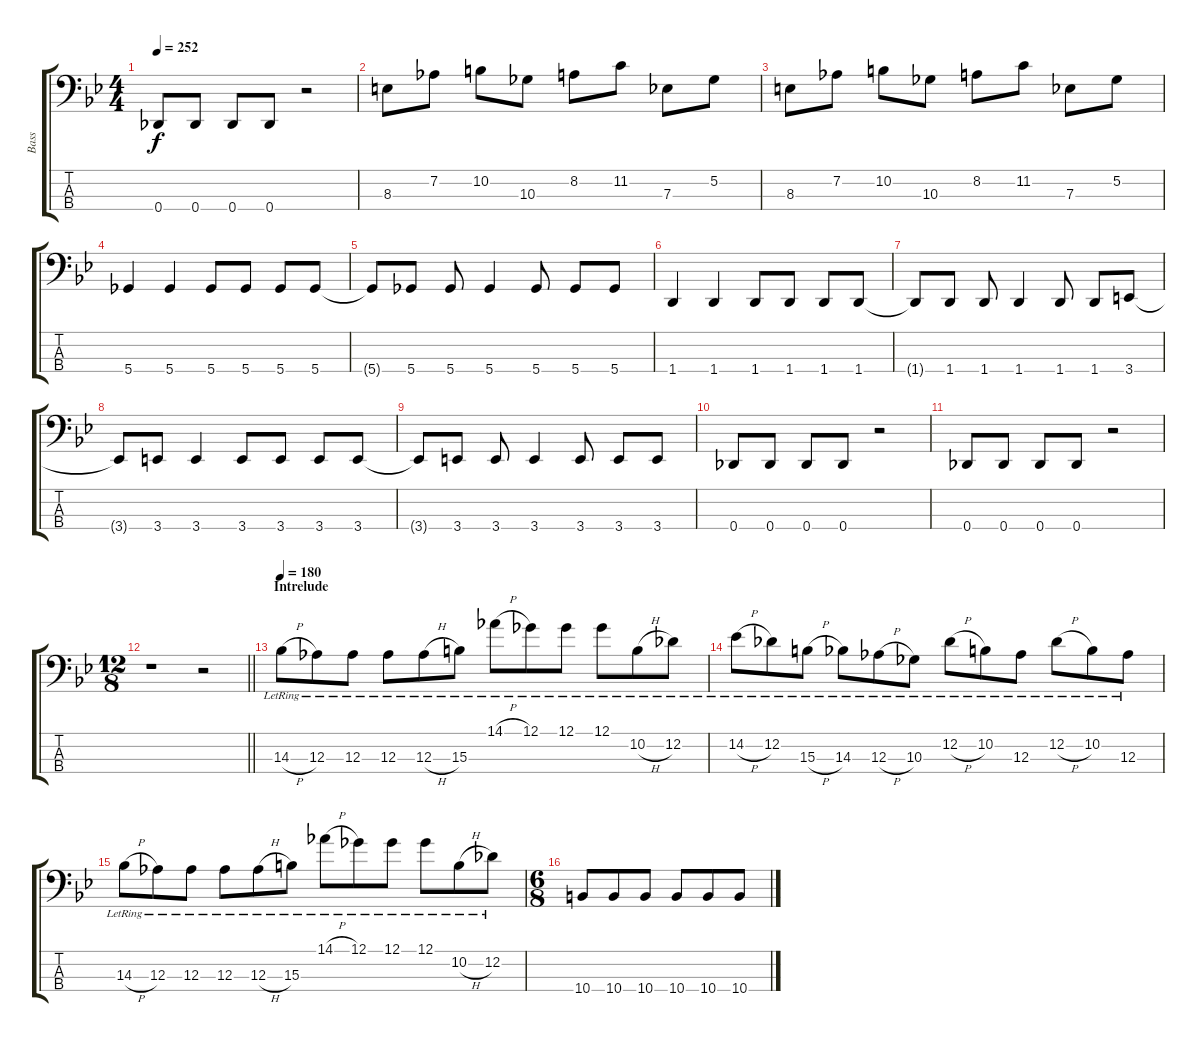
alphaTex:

\track ("Bass" "Bass") {instrument electricbassfinger}
\staff {score tabs}
\tuning (Gb2 Db2 Ab1 Db1) {hide}
\ts (4 4)
\tempo 252
\clef f4
\ks bb
0.4.8{dy f} 0.4.8 0.4.8 0.4.8 r.2 |
8.3.8 7.2.8 10.2.8 10.3.8 8.2.8 11.2.8 7.3.8 5.2.8 |
8.3.8 7.2.8 10.2.8 10.3.8 8.2.8 11.2.8 7.3.8 5.2.8 |
5.4.4 5.4.4 5.4.8 5.4.8 5.4.8 5.4.8 |
5.4{t}.8 5.4.8 5.4.8 5.4.4 5.4.8 5.4.8 5.4.8 |
1.4.4 1.4.4 1.4.8 1.4.8 1.4.8 1.4.8 |
1.4{t}.8 1.4.8 1.4.8 1.4.4 1.4.8 1.4.8 3.4.8 |
3.4{t}.8 3.4.8 3.4.4 3.4.8 3.4.8 3.4.8 3.4.8 |
3.4{t}.8 3.4.8 3.4.8 3.4.4 3.4.8 3.4.8 3.4.8 |
0.4.8 0.4.8 0.4.8 0.4.8 r.2 |
0.4.8 0.4.8 0.4.8 0.4.8 r.2 |
\ts (12 8)
\barLineRight lightlight
r.1 r.2 |
\section ("" "Intrelude")
\tempo 180
14.3{h lr}.8 12.3{lr}.8 12.3{lr}.8 12.3{lr}.8 12.3{h lr}.8 15.3{lr}.8 14.1{h lr}.8 12.1{lr}.8 12.1{lr}.8 12.1{lr}.8 10.2{h lr}.8 12.2{lr}.8 |
14.2{h lr}.8 12.2{lr}.8 15.3{h lr}.8 14.3{lr}.8 12.3{h lr}.8 10.3{lr}.8 12.2{h lr}.8 10.2{lr}.8 12.3{lr}.8 12.2{h lr}.8 10.2{lr}.8 12.3{lr}.8 |
14.3{h lr}.8 12.3{lr}.8 12.3{lr}.8 12.3{lr}.8 12.3{h lr}.8 15.3{lr}.8 14.1{h lr}.8 12.1{lr}.8 12.1{lr}.8 12.1{lr}.8 10.2{h lr}.8 12.2{lr}.8 |
\ts (6 8)
10.4.8 10.4.8 10.4.8 10.4.8 10.4.8 10.4.8
